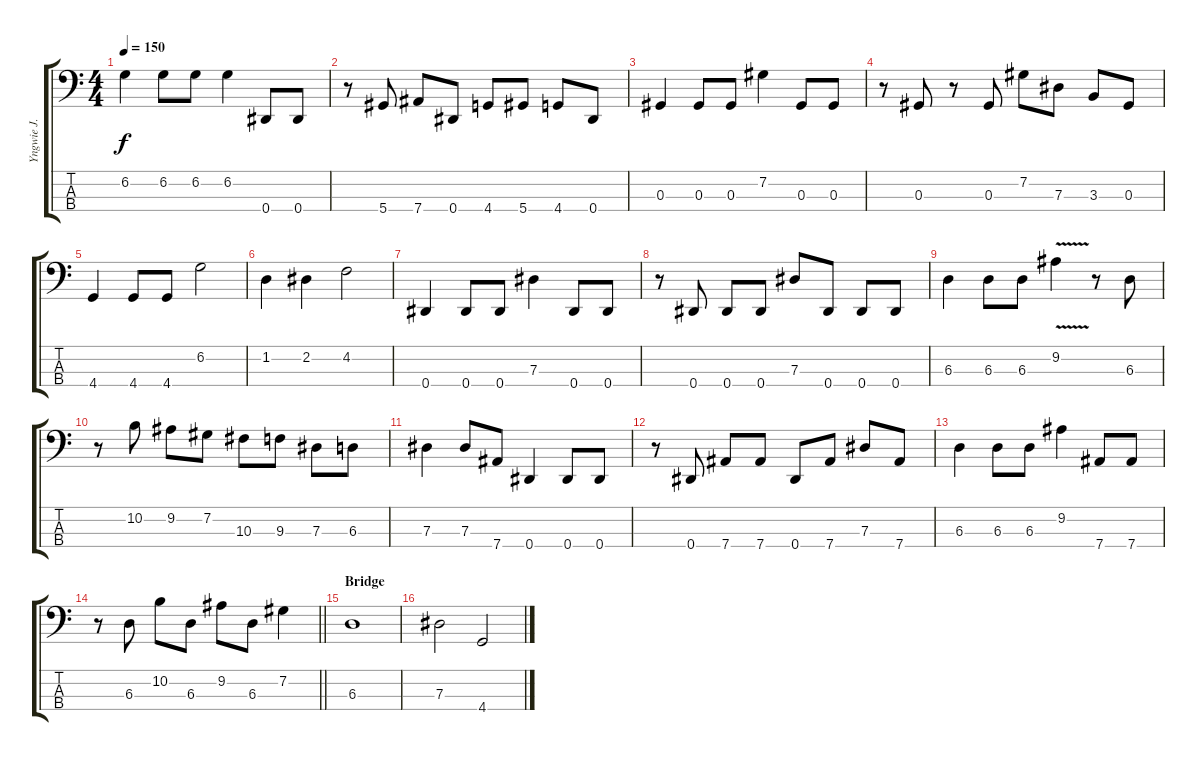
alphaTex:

\track ("Yngwie J. Malmsteen" "Yngwie J. ") {instrument electricbasspick}
\staff {score tabs}
\tuning (Gb2 Db2 Ab1 Eb1) {hide}
\ts (4 4)
\tempo 150
\clef f4
\ks c
6.2.4{dy f} 6.2.8 6.2.8 6.2.4 0.4.8 0.4.8 |
r.8 5.4.8 7.4.8 0.4.8 4.4.8 5.4.8 4.4.8 0.4.8 |
0.3.4 0.3.8 0.3.8 7.2.4 0.3.8 0.3.8 |
r.8 0.3.8 r.8 0.3.8 7.2.8 7.3.8 3.3.8 0.3.8 |
4.4.4 4.4.8 4.4.8 6.2.2 |
1.2.4 2.2.4 4.2.2 |
0.4.4 0.4.8 0.4.8 7.3.4 0.4.8 0.4.8 |
r.8 0.4.8 0.4.8 0.4.8 7.3.8 0.4.8 0.4.8 0.4.8 |
6.3.4 6.3.8 6.3.8 9.2{v}.4 r.8 6.3.8 |
r.8 10.2.8 9.2.8 7.2.8 10.3.8 9.3.8 7.3.8 6.3.8 |
7.3.4 7.3.8 7.4.8 0.4.4 0.4.8 0.4.8 |
r.8 0.4.8 7.4.8 7.4.8 0.4.8 7.4.8 7.3.8 7.4.8 |
6.3.4 6.3.8 6.3.8 9.2.4 7.4.8 7.4.8 |
\barLineRight lightlight
r.8 6.3.8 10.2.8 6.3.8 9.2.8 6.3.8 7.2.4 |
\section ("" "Bridge")
6.3.1 |
7.3.2 4.4.2
